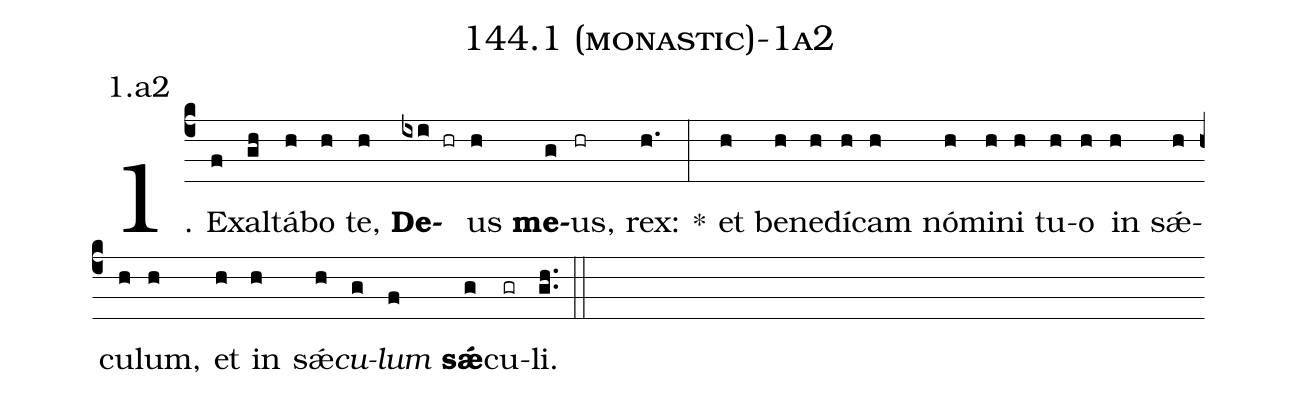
name: 144.1 (monastic)-1a2;
annotation: 1.a2;
%%
(c4)1. Ex(f)al(gh)tá(h)bo(h) te,(h) <b>De</b>(ixi hr)us(h) <b>me</b>(g)us,(hr) rex:(h.) *(:) et(h) be(h)ne(h)dí(h)cam(h) nó(h)mi(h)ni(h) tu(h)o(h) in(h) sǽ(h)cu(h)lum,(h) et(h) in(h) sǽ(h)<i>cu</i>(g)<i>lum</i>(f) <b>sǽ</b>(g)cu(gr)li.(gh..) (::)
